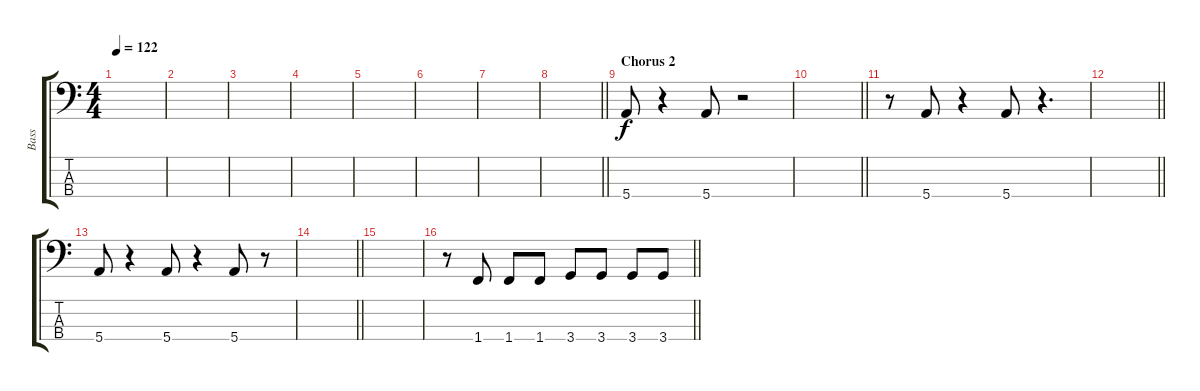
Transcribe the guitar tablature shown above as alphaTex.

\track ("Bass" "Bass") {instrument electricbasspick}
\staff {score tabs}
\tuning (G2 D2 A1 E1) {hide}
\ts (4 4)
\tempo 122
\clef f4
\ks c
|
|
|
|
|
|
|
\barLineRight lightlight
|
\section ("" "Chorus 2")
5.4.8 r.4 5.4.8 r.2 |
\barLineRight lightlight
|
r.8 5.4.8 r.4 5.4.8 r.4{d} |
\barLineRight lightlight
|
5.4.8 r.4 5.4.8 r.4 5.4.8 r.8 |
\barLineRight lightlight
|
|
\barLineRight lightlight
r.8 1.4.8 1.4.8 1.4.8 3.4.8 3.4.8 3.4.8 3.4.8
